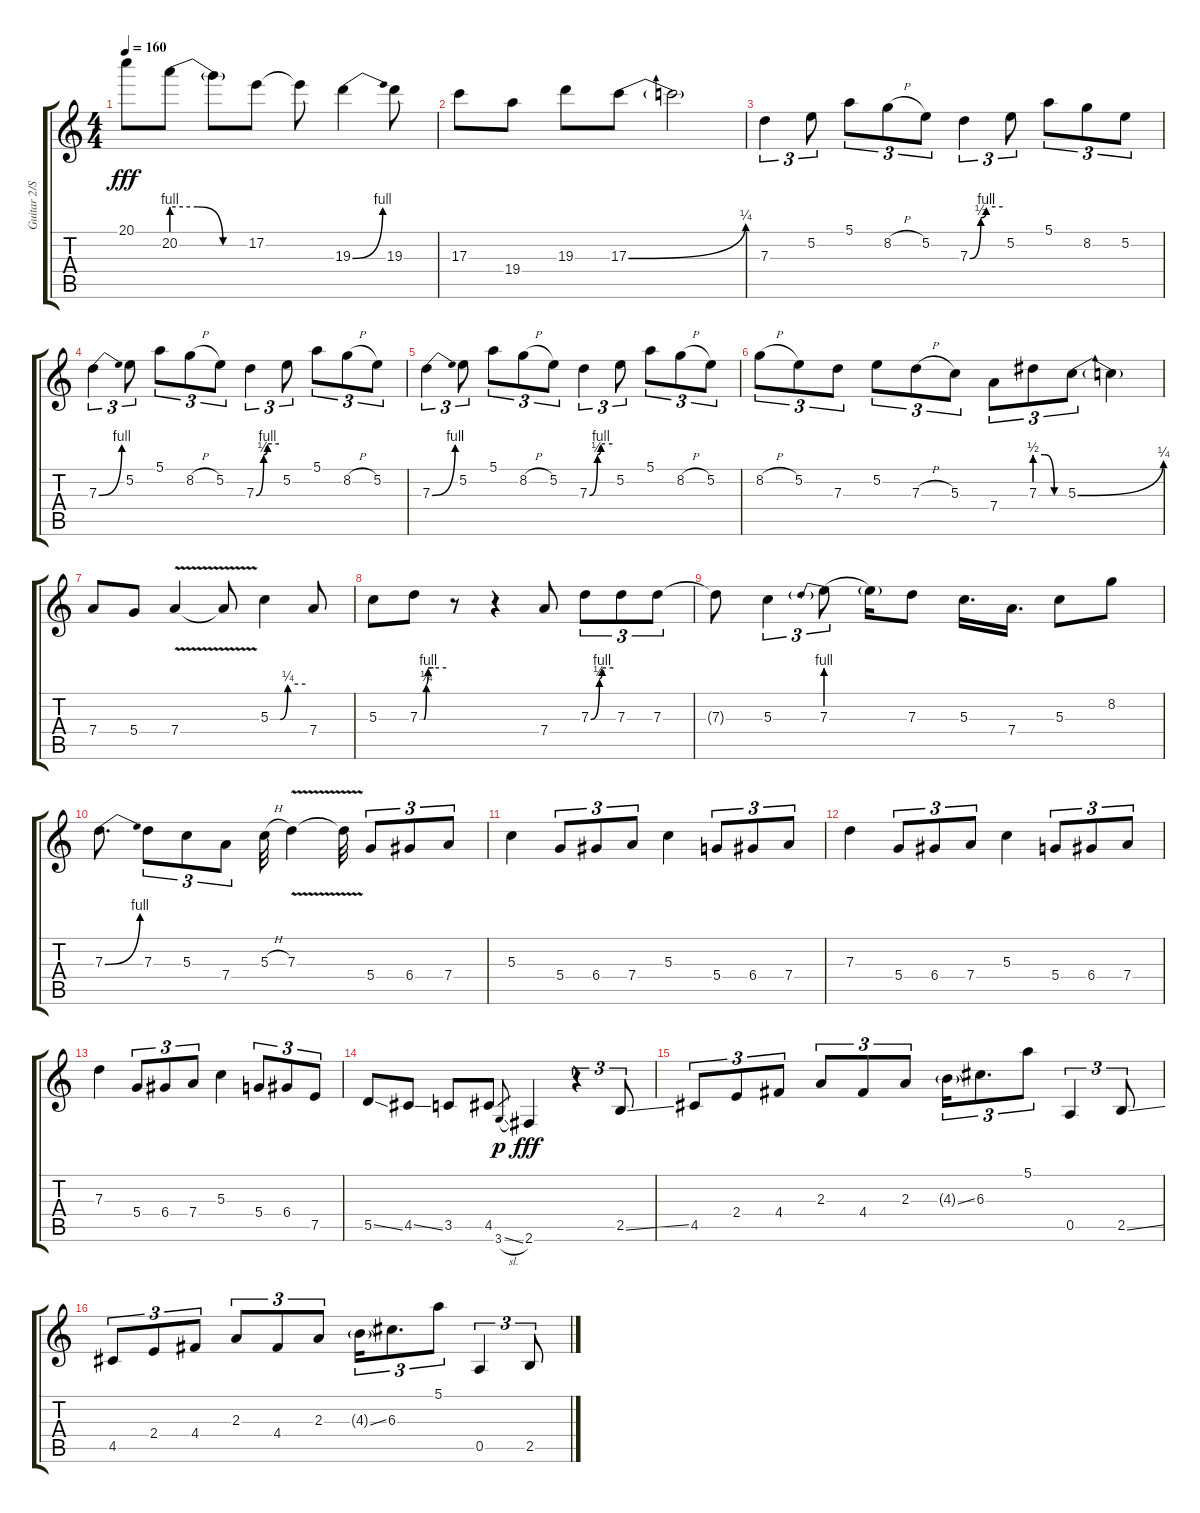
\track ("Guitar 2/Solo" "Guitar 2/S") {instrument distortionguitar}
\staff {score tabs}
\tuning (E4 B3 G3 D3 A2 E2) {hide}
\ts (4 4)
\tempo 160
\clef g2
\ks c
20.1{t}.8{dy fff} 20.2{be (custom 0 4 20 4 40 0 60 0)}.8 20.2{t}.8 17.2.8 17.2{t}.8 19.3{be (bend 0 0 60 4)}.4 19.3.8 |
17.3.8 19.4.8 19.3.8 17.3{be (bend 0 0 60 1)}.8 17.3{t}.2 |
7.3.4{tu (3 2)} 5.2.8{tu (3 2)} 5.1.8{tu (3 2)} 8.2{h}.8{tu (3 2)} 5.2.8{tu (3 2)} 7.3{be (custom 0 0 20 2 30 4 60 4)}.4{tu (3 2)} 5.2.8{tu (3 2)} 5.1.8{tu (3 2)} 8.2.8{tu (3 2)} 5.2.8{tu (3 2)} |
7.3{be (bend 0 0 60 4)}.4{tu (3 2)} 5.2.8{tu (3 2)} 5.1.8{tu (3 2)} 8.2{h}.8{tu (3 2)} 5.2.8{tu (3 2)} 7.3{be (custom 0 0 20 2 30 4 60 4)}.4{tu (3 2)} 5.2.8{tu (3 2)} 5.1.8{tu (3 2)} 8.2{h}.8{tu (3 2)} 5.2.8{tu (3 2)} |
7.3{be (bend 0 0 60 4)}.4{tu (3 2)} 5.2.8{tu (3 2)} 5.1.8{tu (3 2)} 8.2{h}.8{tu (3 2)} 5.2.8{tu (3 2)} 7.3{be (custom 0 0 21 2 30 4 60 4)}.4{tu (3 2)} 5.2.8{tu (3 2)} 5.1.8{tu (3 2)} 8.2{h}.8{tu (3 2)} 5.2.8{tu (3 2)} |
8.2{h}.8{tu (3 2)} 5.2.8{tu (3 2)} 7.3.8{tu (3 2)} 5.2.8{tu (3 2)} 7.3{h}.8{tu (3 2)} 5.3.8{tu (3 2)} 7.4.8{tu (3 2)} 7.3{be (custom 0 2 20 2 40 0 60 0)}.8{tu (3 2)} 5.3{be (bend 0 0 60 1)}.8{tu (3 2)} 5.3{t}.4 |
7.4.8 5.4.8 7.4{v}.4 7.4{t}.8 5.3{be (custom 0 0 17 0 30 1 60 1)}.4 7.4.8 |
5.3.8 7.3{be (custom 0 0 9 0 15 1 19 4 31 4 60 4)}.8 r.8 r.4 7.4.8 7.3{be (custom 0 0 23 2 30 4 60 4)}.8{tu (3 2)} 7.3.8{tu (3 2)} 7.3.8{tu (3 2)} |
7.3{t}.8 5.3.4{tu (3 2)} 7.3{be (prebend 0 4 60 4)}.8{tu (3 2)} 7.3{t}.16 7.3.8 5.3.16{d} 7.4.16{d} 5.3.8 8.2.8 |
7.3{be (bend 0 0 60 4)}.8{d} 7.3.8{tu (3 2)} 5.3.8{tu (3 2)} 7.4.8{tu (3 2)} 5.3{h}.32 7.3{v}.4 7.3{t}.32 5.4.8{tu (3 2)} 6.4.8{tu (3 2)} 7.4.8{tu (3 2)} |
5.3.4 5.4.8{tu (3 2)} 6.4.8{tu (3 2)} 7.4.8{tu (3 2)} 5.3.4 5.4.8{tu (3 2)} 6.4.8{tu (3 2)} 7.4.8{tu (3 2)} |
7.3.4 5.4.8{tu (3 2)} 6.4.8{tu (3 2)} 7.4.8{tu (3 2)} 5.3.4 5.4.8{tu (3 2)} 6.4.8{tu (3 2)} 7.4.8{tu (3 2)} |
7.3.4 5.4.8{tu (3 2)} 6.4.8{tu (3 2)} 7.4.8{tu (3 2)} 5.3.4 5.4.8{tu (3 2)} 6.4.8{tu (3 2)} 7.5.8{tu (3 2)} |
5.5{ss}.8 4.5{ss}.8 3.5.8 4.5.8 3.6{sl}.8{gr dy p} 2.6.4{dy fff} r.4{tu (3 2)} 2.5{ss}.8{tu (3 2)} |
4.5.8{tu (3 2)} 2.4.8{tu (3 2)} 4.4.8{tu (3 2)} 2.3.8{tu (3 2)} 4.4.8{tu (3 2)} 2.3.8{tu (3 2)} 4.3{ss g}.16{tu (3 2)} 6.3.8{d tu (3 2)} 5.1.8{tu (3 2)} 0.5.4{tu (3 2)} 2.5{ss}.8{tu (3 2)} |
4.5.8{tu (3 2)} 2.4.8{tu (3 2)} 4.4.8{tu (3 2)} 2.3.8{tu (3 2)} 4.4.8{tu (3 2)} 2.3.8{tu (3 2)} 4.3{ss g}.16{tu (3 2)} 6.3.8{d tu (3 2)} 5.1.8{tu (3 2)} 0.5.4{tu (3 2)} 2.5{ss}.8{tu (3 2)}
